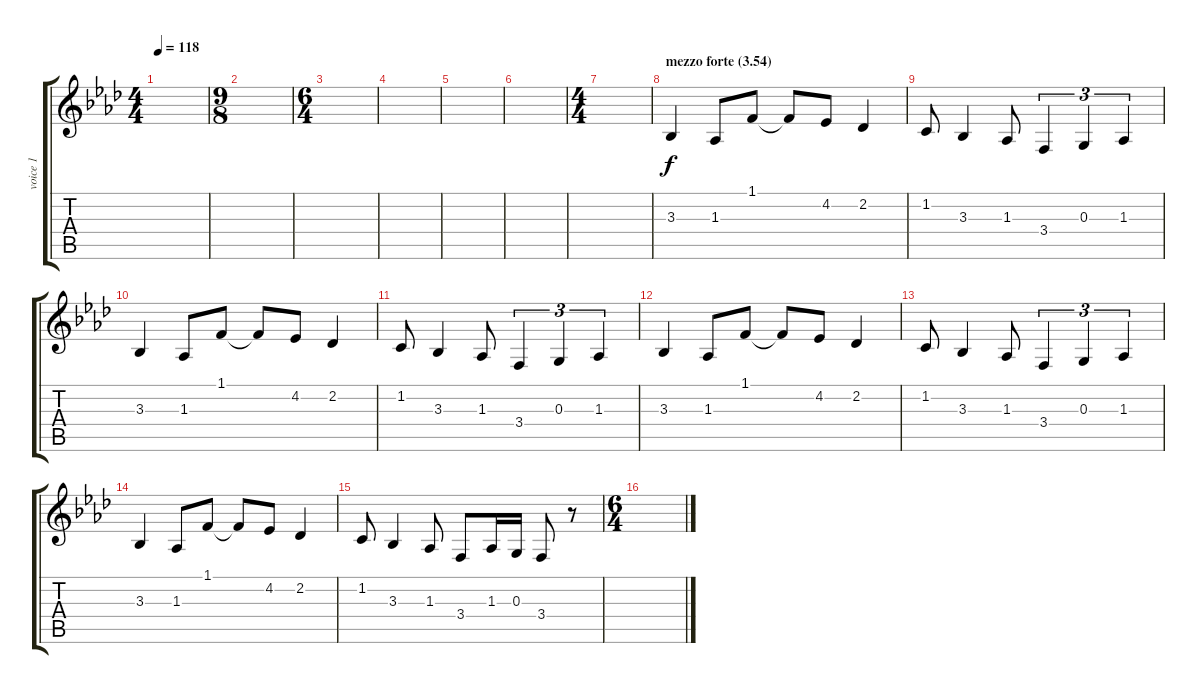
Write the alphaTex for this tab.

\track ("voice 1" "voice 1") {instrument clarinet}
\staff {score tabs}
\tuning (E4 B3 G3 D3 A2 E2) {hide}
\ts (4 4)
\tempo 118
\clef g2
\ks ab
|
\ts (9 8)
|
\ts (6 4)
|
|
|
|
\ts (4 4)
|
\section ("" "mezzo forte (3.54)")
3.3.4 1.3.8 1.1.8 1.1{t}.8 4.2.8 2.2.4 |
1.2.8 3.3.4 1.3.8 3.4.4{tu (3 2)} 0.3.4{tu (3 2)} 1.3.4{tu (3 2)} |
3.3.4 1.3.8 1.1.8 1.1{t}.8 4.2.8 2.2.4 |
1.2.8 3.3.4 1.3.8 3.4.4{tu (3 2)} 0.3.4{tu (3 2)} 1.3.4{tu (3 2)} |
3.3.4 1.3.8 1.1.8 1.1{t}.8 4.2.8 2.2.4 |
1.2.8 3.3.4 1.3.8 3.4.4{tu (3 2)} 0.3.4{tu (3 2)} 1.3.4{tu (3 2)} |
3.3.4 1.3.8 1.1.8 1.1{t}.8 4.2.8 2.2.4 |
1.2.8 3.3.4 1.3.8 3.4.8 1.3.16 0.3.16 3.4.8 r.8 |
\ts (6 4)
